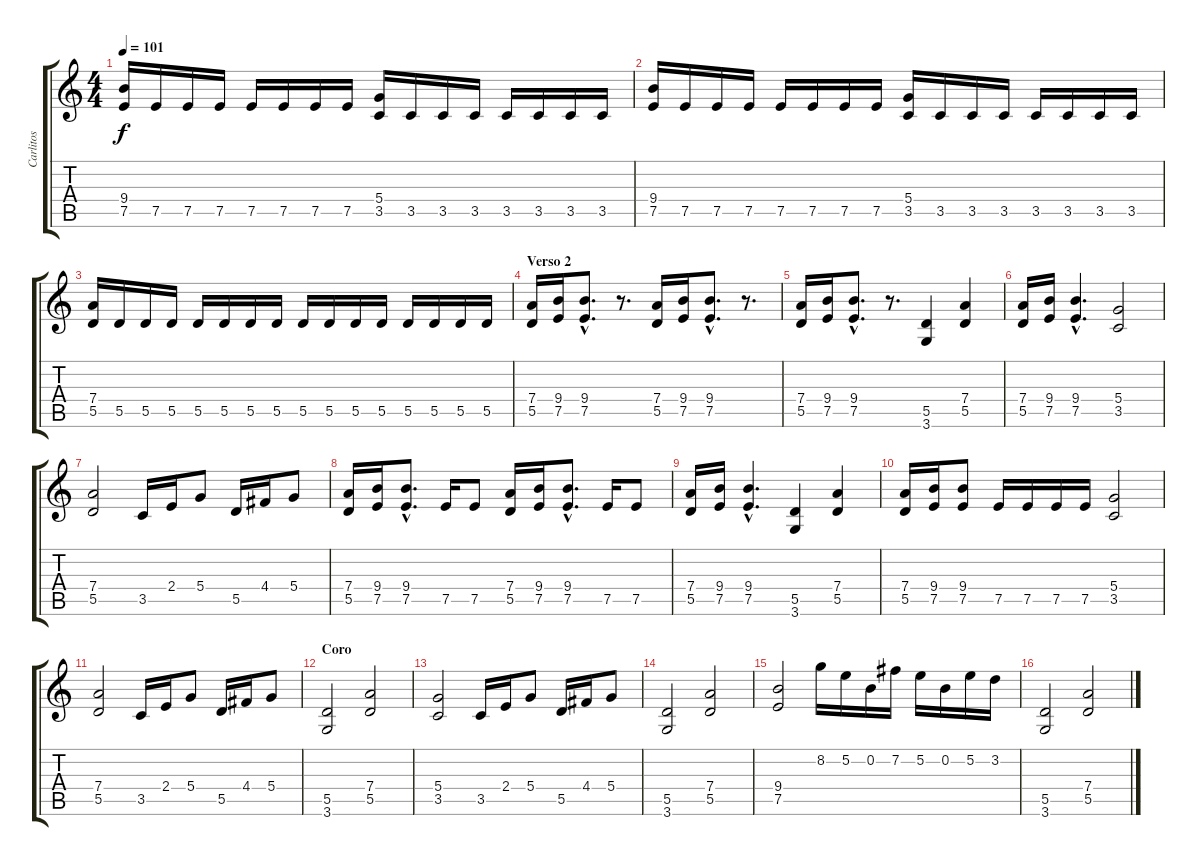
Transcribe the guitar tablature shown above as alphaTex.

\track ("Carlitos" "Carlitos") {instrument distortionguitar}
\staff {score tabs}
\tuning (E4 B3 G3 D3 A2 E2) {hide}
\ts (4 4)
\tempo 101
\clef g2
\ks c
(9.4 7.5).16{dy f} 7.5.16 7.5.16 7.5.16 7.5.16 7.5.16 7.5.16 7.5.16 (5.4 3.5).16 3.5.16 3.5.16 3.5.16 3.5.16 3.5.16 3.5.16 3.5.16 |
(9.4 7.5).16 7.5.16 7.5.16 7.5.16 7.5.16 7.5.16 7.5.16 7.5.16 (5.4 3.5).16 3.5.16 3.5.16 3.5.16 3.5.16 3.5.16 3.5.16 3.5.16 |
(7.4 5.5).16 5.5.16 5.5.16 5.5.16 5.5.16 5.5.16 5.5.16 5.5.16 5.5.16 5.5.16 5.5.16 5.5.16 5.5.16 5.5.16 5.5.16 5.5.16 |
\section ("" "Verso 2")
(7.4 5.5).16{volume 13} (9.4 7.5).16 (9.4{hac} 7.5{hac}).8{d} r.8{d} (7.4 5.5).16 (9.4 7.5).16 (9.4{hac} 7.5{hac}).8{d} r.8{d} |
(7.4 5.5).16 (9.4 7.5).16 (9.4{hac} 7.5{hac}).8{d} r.8{d} (5.5 3.6).4 (7.4 5.5).4 |
(7.4 5.5).16 (9.4 7.5).16 (9.4{hac} 7.5{hac}).4{d} (5.4 3.5).2 |
(7.4 5.5).2 3.5.16 2.4.16 5.4.8 5.5.16 4.4.16 5.4.8 |
(7.4 5.5).16 (9.4 7.5).16 (9.4{hac} 7.5{hac}).8{d} 7.5.16 7.5.8 (7.4 5.5).16 (9.4 7.5).16 (9.4{hac} 7.5{hac}).8{d} 7.5.16 7.5.8 |
(7.4 5.5).16 (9.4 7.5).16 (9.4{hac} 7.5{hac}).4{d} (5.5 3.6).4 (7.4 5.5).4 |
(7.4 5.5).16 (9.4 7.5).16 (9.4 7.5).8 7.5.16 7.5.16 7.5.16 7.5.16 (5.4 3.5).2 |
(7.4 5.5).2 3.5.16 2.4.16 5.4.8 5.5.16 4.4.16 5.4.8 |
\section ("" "Coro")
(5.5 3.6).2 (7.4 5.5).2 |
(5.4 3.5).2 3.5.16 2.4.16 5.4.8 5.5.16 4.4.16 5.4.8 |
(5.5 3.6).2 (7.4 5.5).2 |
(9.4 7.5).2 8.2.16 5.2.16 0.2.16 7.2.16 5.2.16 0.2.16 5.2.16 3.2.16 |
(5.5 3.6).2 (7.4 5.5).2
